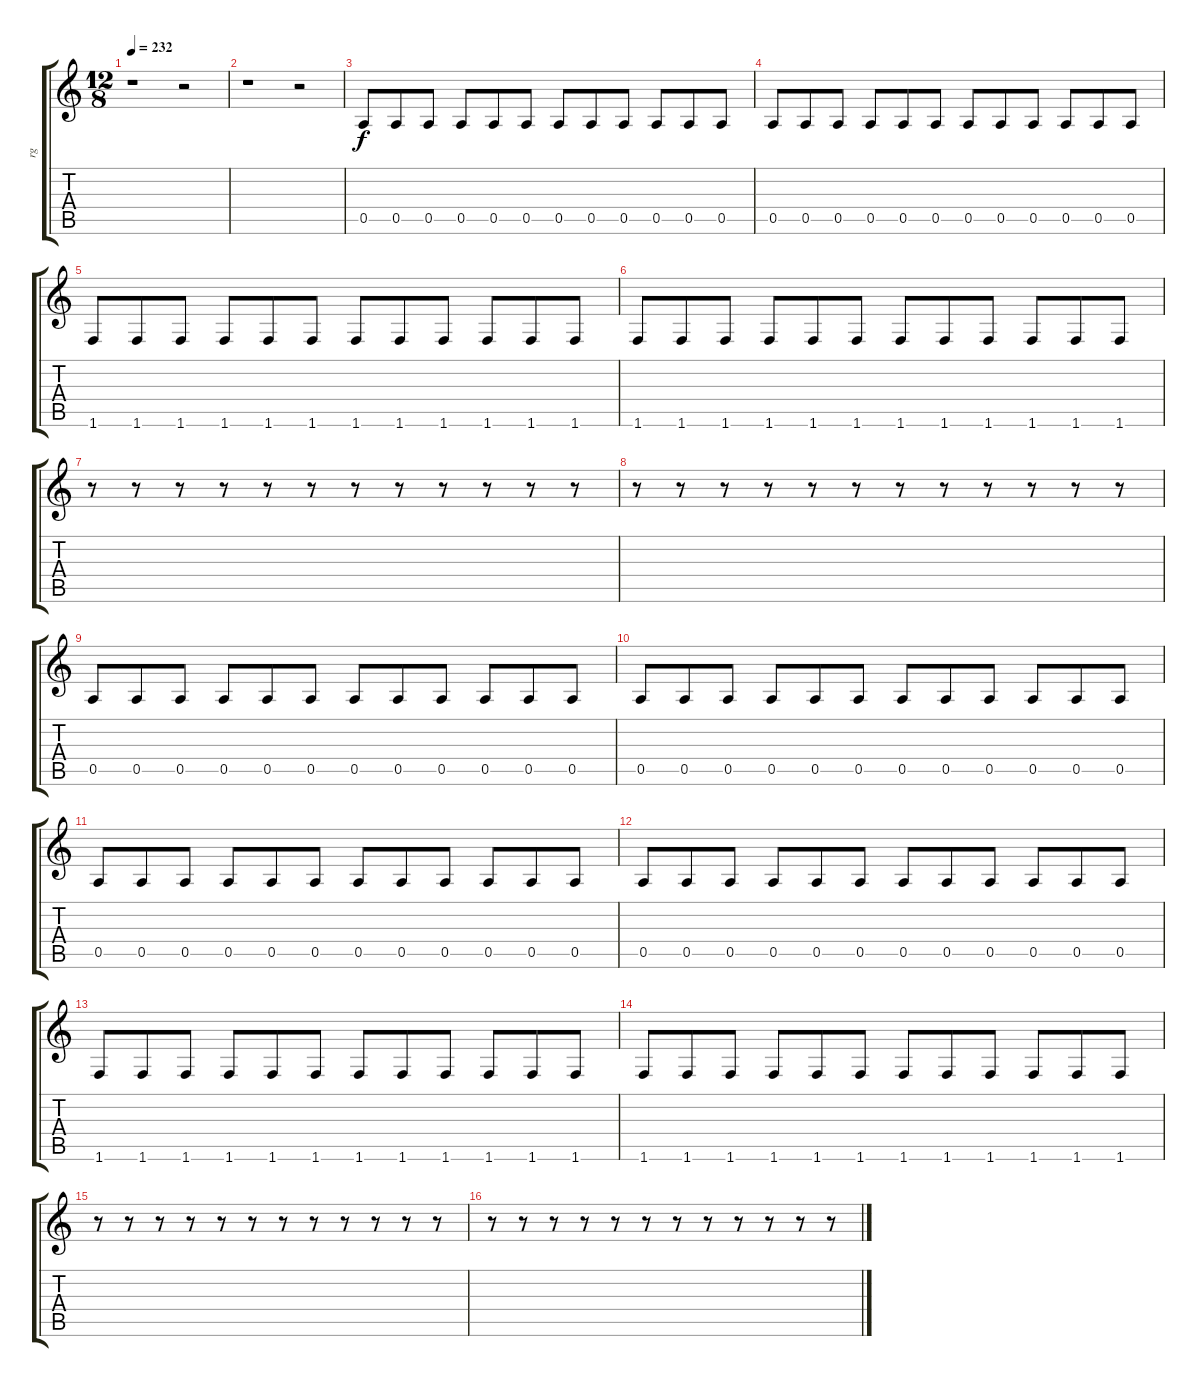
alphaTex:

\track ("rg" "rg") {instrument distortionguitar}
\staff {score tabs}
\tuning (E4 B3 G3 D3 A2 E2) {hide}
\ts (12 8)
\tempo 232
\clef g2
\ks c
r.1{dy f} r.2 |
r.1 r.2 |
0.5.8 0.5.8 0.5.8 0.5.8 0.5.8 0.5.8 0.5.8 0.5.8 0.5.8 0.5.8 0.5.8 0.5.8 |
0.5.8 0.5.8 0.5.8 0.5.8 0.5.8 0.5.8 0.5.8 0.5.8 0.5.8 0.5.8 0.5.8 0.5.8 |
1.6.8 1.6.8 1.6.8 1.6.8 1.6.8 1.6.8 1.6.8 1.6.8 1.6.8 1.6.8 1.6.8 1.6.8 |
1.6.8 1.6.8 1.6.8 1.6.8 1.6.8 1.6.8 1.6.8 1.6.8 1.6.8 1.6.8 1.6.8 1.6.8 |
r.8 r.8 r.8 r.8 r.8 r.8 r.8 r.8 r.8 r.8 r.8 r.8 |
r.8 r.8 r.8 r.8 r.8 r.8 r.8 r.8 r.8 r.8 r.8 r.8 |
0.5.8 0.5.8 0.5.8 0.5.8 0.5.8 0.5.8 0.5.8 0.5.8 0.5.8 0.5.8 0.5.8 0.5.8 |
0.5.8 0.5.8 0.5.8 0.5.8 0.5.8 0.5.8 0.5.8 0.5.8 0.5.8 0.5.8 0.5.8 0.5.8 |
0.5.8 0.5.8 0.5.8 0.5.8 0.5.8 0.5.8 0.5.8 0.5.8 0.5.8 0.5.8 0.5.8 0.5.8 |
0.5.8 0.5.8 0.5.8 0.5.8 0.5.8 0.5.8 0.5.8 0.5.8 0.5.8 0.5.8 0.5.8 0.5.8 |
1.6.8 1.6.8 1.6.8 1.6.8 1.6.8 1.6.8 1.6.8 1.6.8 1.6.8 1.6.8 1.6.8 1.6.8 |
1.6.8 1.6.8 1.6.8 1.6.8 1.6.8 1.6.8 1.6.8 1.6.8 1.6.8 1.6.8 1.6.8 1.6.8 |
r.8 r.8 r.8 r.8 r.8 r.8 r.8 r.8 r.8 r.8 r.8 r.8 |
r.8 r.8 r.8 r.8 r.8 r.8 r.8 r.8 r.8 r.8 r.8 r.8
